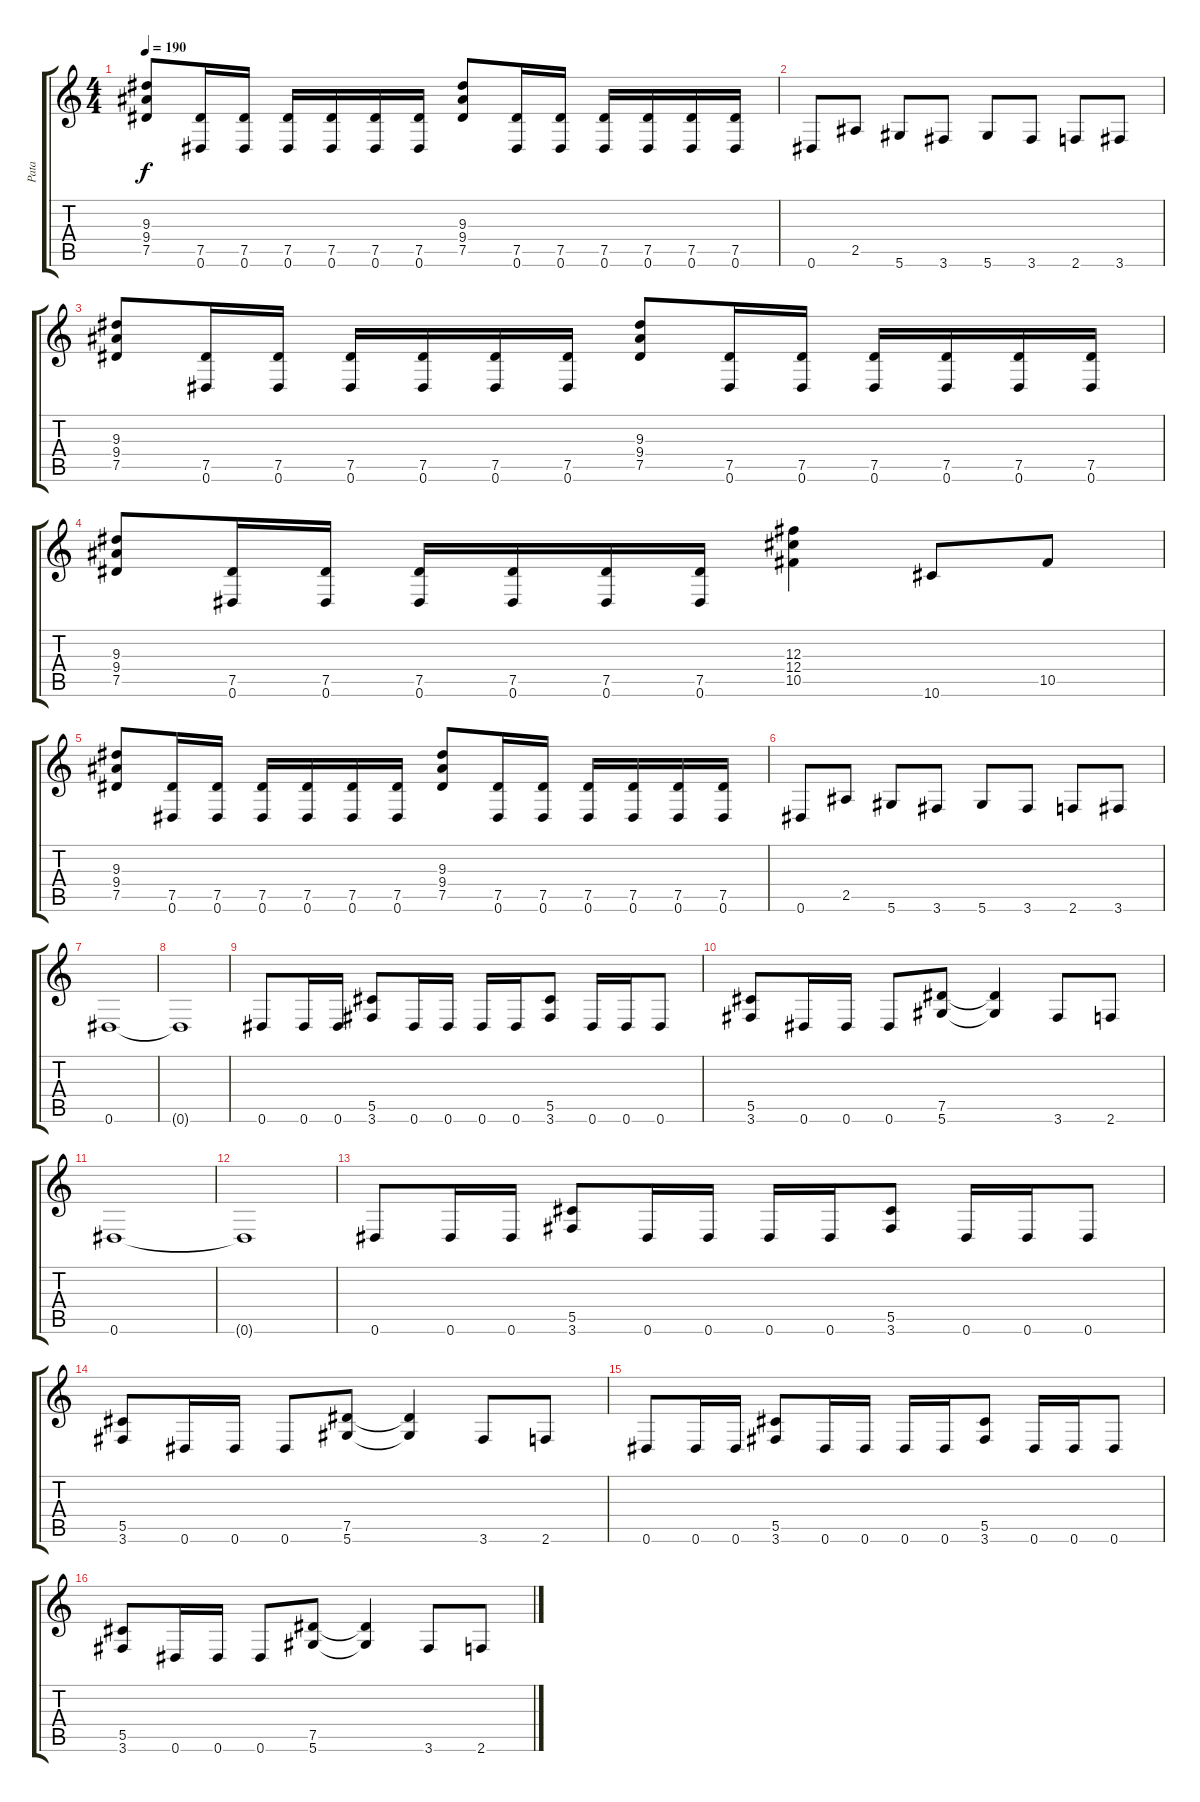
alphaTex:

\track ("Pata" "Pata") {instrument distortionguitar}
\staff {score tabs}
\tuning (Eb4 Bb3 Gb3 Db3 Ab2 Eb2) {hide}
\ts (4 4)
\tempo 190
\clef g2
\ks c
(9.3 9.4 7.5).8{dy f} (7.5 0.6).16 (7.5 0.6).16 (7.5 0.6).16 (7.5 0.6).16 (7.5 0.6).16 (7.5 0.6).16 (9.3 9.4 7.5).8 (7.5 0.6).16 (7.5 0.6).16 (7.5 0.6).16 (7.5 0.6).16 (7.5 0.6).16 (7.5 0.6).16 |
0.6.8 2.5.8 5.6.8 3.6.8 5.6.8 3.6.8 2.6.8 3.6.8 |
(9.3 9.4 7.5).8 (7.5 0.6).16 (7.5 0.6).16 (7.5 0.6).16 (7.5 0.6).16 (7.5 0.6).16 (7.5 0.6).16 (9.3 9.4 7.5).8 (7.5 0.6).16 (7.5 0.6).16 (7.5 0.6).16 (7.5 0.6).16 (7.5 0.6).16 (7.5 0.6).16 |
(9.3 9.4 7.5).8 (7.5 0.6).16 (7.5 0.6).16 (7.5 0.6).16 (7.5 0.6).16 (7.5 0.6).16 (7.5 0.6).16 (12.3 12.4 10.5).4 10.6.8 10.5.8 |
(9.3 9.4 7.5).8 (7.5 0.6).16 (7.5 0.6).16 (7.5 0.6).16 (7.5 0.6).16 (7.5 0.6).16 (7.5 0.6).16 (9.3 9.4 7.5).8 (7.5 0.6).16 (7.5 0.6).16 (7.5 0.6).16 (7.5 0.6).16 (7.5 0.6).16 (7.5 0.6).16 |
0.6.8 2.5.8 5.6.8 3.6.8 5.6.8 3.6.8 2.6.8 3.6.8 |
0.6.1 |
0.6{t}.1 |
0.6.8 0.6.16 0.6.16 (5.5 3.6).8 0.6.16 0.6.16 0.6.16 0.6.16 (5.5 3.6).8 0.6.16 0.6.16 0.6.8 |
(5.5 3.6).8 0.6.16 0.6.16 0.6.8 (7.5 5.6).8 (7.5{t} 5.6{t}).4 3.6.8 2.6.8 |
0.6.1 |
0.6{t}.1 |
0.6.8 0.6.16 0.6.16 (5.5 3.6).8 0.6.16 0.6.16 0.6.16 0.6.16 (5.5 3.6).8 0.6.16 0.6.16 0.6.8 |
(5.5 3.6).8 0.6.16 0.6.16 0.6.8 (7.5 5.6).8 (7.5{t} 5.6{t}).4 3.6.8 2.6.8 |
0.6.8 0.6.16 0.6.16 (5.5 3.6).8 0.6.16 0.6.16 0.6.16 0.6.16 (5.5 3.6).8 0.6.16 0.6.16 0.6.8 |
(5.5 3.6).8 0.6.16 0.6.16 0.6.8 (7.5 5.6).8 (7.5{t} 5.6{t}).4 3.6.8 2.6.8
